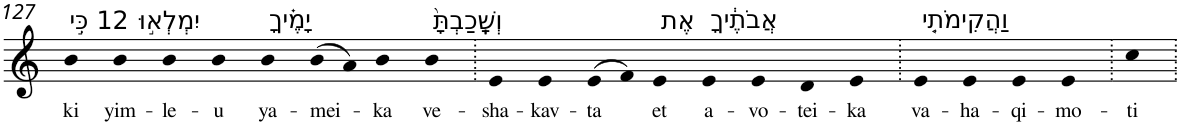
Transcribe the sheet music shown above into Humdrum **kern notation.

**kern	**text
*part1	*part1
*staff1	*staff1
*I"Piano	*
*I'Pno	*
!!LO:PB:g=z
*clefG2	*
*k[]	*
=127	=127
!LO:TX:a:t=12 כִּ֣י	!
!	!LO:LY:b
4b	ki
!LO:TX:a:t=יִמְלְא֣וּ	!
!	!LO:LY:b
4b	yim-
!	!LO:LY:b
4b	-le-
!	!LO:LY:b
4b	-u
!LO:TX:a:t=יָמֶ֗יךָ	!
!	!LO:LY:b
4b	ya-
!	!LO:LY:b
(>8b	-mei-
8a)	.
!	!LO:LY:b
4b	-ka
!LO:TX:a:t=וְשָֽׁכַבְתָּ֙	!
!	!LO:LY:b
4b	ve-
=128.	=128.
!	!LO:LY:b
4e	-sha-
!	!LO:LY:b
4e	-kav-
!	!LO:LY:b
(>8e	-ta
8f)	.
!LO:TX:a:t=אֶת	!
!	!LO:LY:b
4e	et
!LO:TX:a:t=אֲבֹתֶ֔יךָ	!
!	!LO:LY:b
4e	a-
!	!LO:LY:b
4e	-vo-
!	!LO:LY:b
4d	-tei-
!	!LO:LY:b
4e	-ka
=129.	=129.
!LO:TX:a:t=וַהֲקִימֹתִ֤י	!
!	!LO:LY:b
4e	va-
!	!LO:LY:b
4e	-ha-
!	!LO:LY:b
4e	-qi-
!	!LO:LY:b
4e	-mo-
=130.	=130.
!	!LO:LY:b
4cc	-ti
=.	=.
*-	*-
